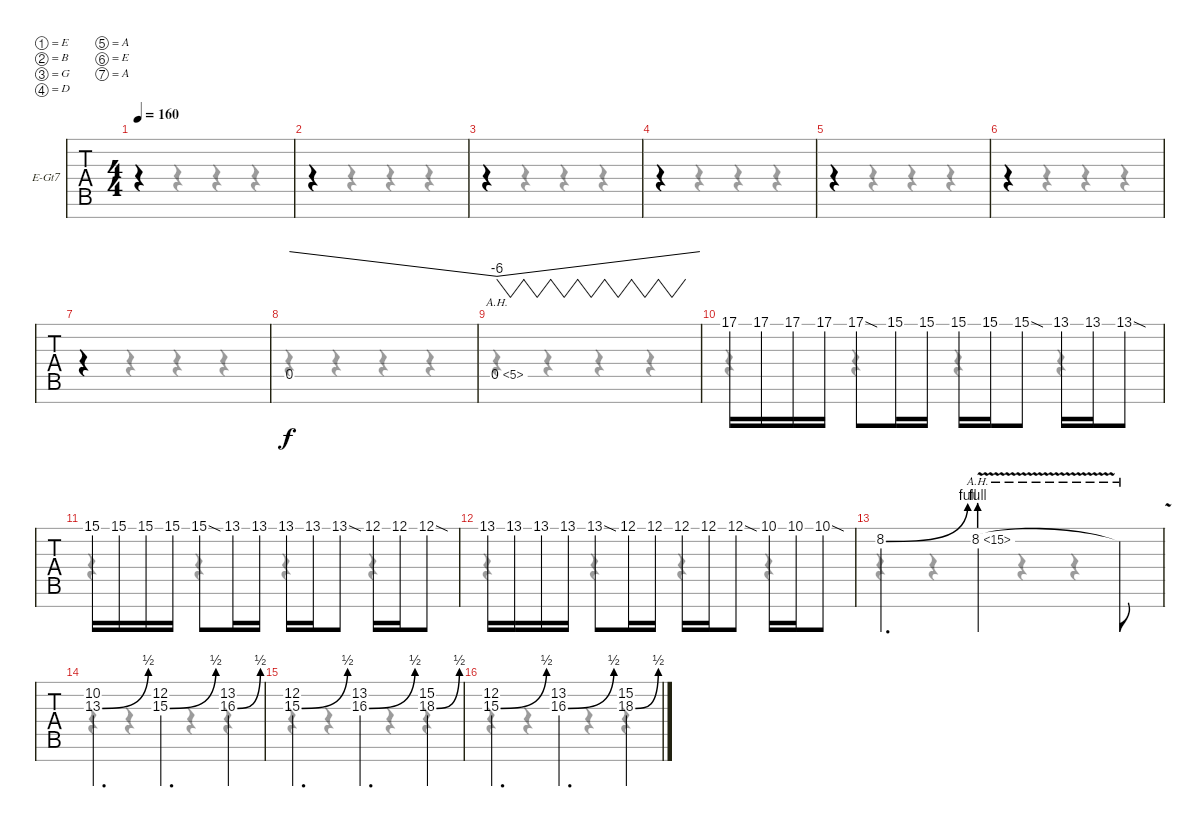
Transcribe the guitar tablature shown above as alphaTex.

\bracketExtendMode groupsimilarinstruments
\firstSystemTrackNameOrientation horizontal
\otherSystemsTrackNameOrientation horizontal
\track ("Lead" "E-Gt7") {instrument distortionguitar}
\staff {tabs}
\tuning (E4 B3 G3 D3 A2 E2 A1)
\voice
\ts (4 4)
\tempo 160
\clef g2
\ks c
|
|
|
|
|
|
|
0.5.1{tbe (dive default 0 0 59.4 -24)} |
0.5{ah 5}.1{vw tbe (dive default 0 -24 15 0)} |
17.1.16 17.1.16 17.1.16 17.1.16 17.1{sod}.8 15.1.16 15.1.16 15.1.16 15.1.16 15.1{sod}.8 13.1.16 13.1.16 13.1{sod}.8 |
15.1.16 15.1.16 15.1.16 15.1.16 15.1{sod}.8 13.1.16 13.1.16 13.1.16 13.1.16 13.1{sod}.8 12.1.16 12.1.16 12.1{sod}.8 |
13.1.16 13.1.16 13.1.16 13.1.16 13.1{sod}.8 12.1.16 12.1.16 12.1.16 12.1.16 12.1{sod}.8 10.1.16 10.1.16 10.1{sod}.8 |
8.2{be (bend 0 0 59.4 4)}.4{d} 8.2{be (prebend 0 4 60 4) ah 7 v}.2 8.2{ah 7 v t}.8 |
(10.2 13.3{be (bend 0 0 29.4 2)}).4{d} (12.2 15.3{be (bend 0 0 30 2)}).4{d} (13.2 16.3{be (bend 0 0 30 2)}).4 |
(12.2 15.3{be (bend 0 0 29.4 2)}).4{d} (13.2 16.3{be (bend 0 0 29.4 2)}).4{d} (15.2 18.3{be (bend 0 0 30 2)}).4 |
(12.2 15.3{be (bend 0 0 29.4 2)}).4{d} (13.2 16.3{be (bend 0 0 28.2 2)}).4{d} (15.2 18.3{be (bend 0 0 30 2)}).4
\voice
\clef g2
\ottava regular
\simile none
\ks c
r.4{dy mf} r.4 r.4 r.4 |
r.4 r.4 r.4 r.4 |
r.4 r.4 r.4 r.4 |
r.4 r.4 r.4 r.4 |
r.4 r.4 r.4 r.4 |
r.4 r.4 r.4 r.4 |
r.4 r.4 r.4 r.4 |
r.4 r.4 r.4 r.4 |
r.4 r.4 r.4 r.4 |
r.4 r.4 r.4 r.4 |
r.4 r.4 r.4 r.4 |
r.4 r.4 r.4 r.4 |
r.4 r.4 r.4 r.4 |
r.4 r.4 r.4 r.4 |
r.4 r.4 r.4 r.4 |
r.4 r.4 r.4 r.4
